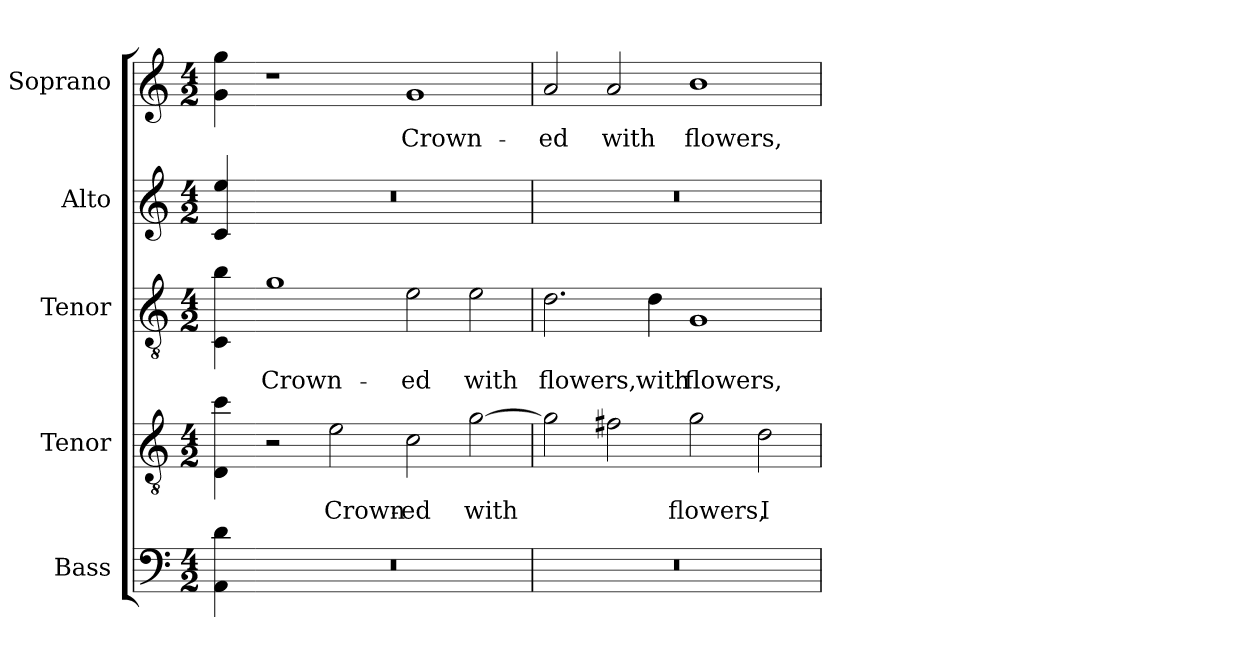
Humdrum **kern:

**kern	**kern	**text	**kern	**text	**kern	**kern	**text
*part5	*part4	*part4	*part3	*part3	*part2	*part1	*part1
*staff5	*staff4	*staff4	*staff3	*staff3	*staff2	*staff1	*staff1
*I"Bass	*I"Tenor	*	*I"Tenor	*	*I"Alto	*I"Soprano	*
*I'B.	*I'T.	*	*I'T.	*	*I'A.	*I'S.	*
!!LO:PB:g=z
*clefF4	*clefGv2	*	*clefGv2	*	*clefG2	*clefG2	*
*	*ITrd7c12	*	*ITrd7c12	*	*	*	*
*k[]	*k[]	*	*k[]	*	*k[]	*k[]	*
*C:	*C:	*	*C:	*	*C:	*C:	*
*M4/2	*M4/2	*	*M4/2	*	*M4/2	*M4/2	*
=	=	=	=	=	=	=	=
4AAi\ 4di	4DDi\ 4ci	.	4CCi\ 4Bi	.	4ci/ 4eei	4gi\ 4ggi	.
=1-	=1-	=1-	=1-	=1-	=1-	=1-	=1-
!LO:N:vis=1	!	!	!	!	!	!	!
!	!	!	!	!LO:LY:b:color=#000000	!LO:N:vis=1	!	!
0r	2r	.	1Gi	Crown-	0r	1r	.
!	!	!LO:LY:b:color=#000000	!	!	!	!	!
.	2Ei\	Crown-	.	.	.	.	.
!	!	!LO:LY:b:color=#000000	!	!	!	!	!
!	!	!	!	!LO:LY:b:color=#000000	!	!	!
!	!	!	!	!	!	!	!LO:LY:b:color=#000000
.	2Ci\	-ed	2Ei\	-ed	.	1gi	Crown-
!	!	!LO:LY:b:color=#000000	!	!	!	!	!
!	!	!	!	!LO:LY:b:color=#000000	!	!	!
.	[2Gi\	with	2Ei\	with	.	.	.
=2	=2	=2	=2	=2	=2	=2	=2
!LO:N:vis=1	!	!	!	!	!	!	!
!	!	!	!	!LO:LY:b:color=#000000	!LO:N:vis=1	!	!
!	!	!	!	!	!	!	!LO:LY:b:color=#000000
0r	2Gi\]	.	2.Di\	flowers,	0r	2ai/	-ed
!	!	!	!	!	!	!	!LO:LY:b:color=#000000
.	2F#Xi\	.	.	.	.	2ai/	with
!	!	!	!	!LO:LY:b:color=#000000	!	!	!
.	.	.	4Di\	with	.	.	.
!	!	!LO:LY:b:color=#000000	!	!	!	!	!
!	!	!	!	!LO:LY:b:color=#000000	!	!	!
!	!	!	!	!	!	!	!LO:LY:b:color=#000000
.	2Gi\	flowers,	1GGi	flowers,	.	1bi	flowers,
!	!	!LO:LY:b:color=#000000	!	!	!	!	!
.	2Di\	I	.	.	.	.	.
=	=	=	=	=	=	=	=
*-	*-	*-	*-	*-	*-	*-	*-
